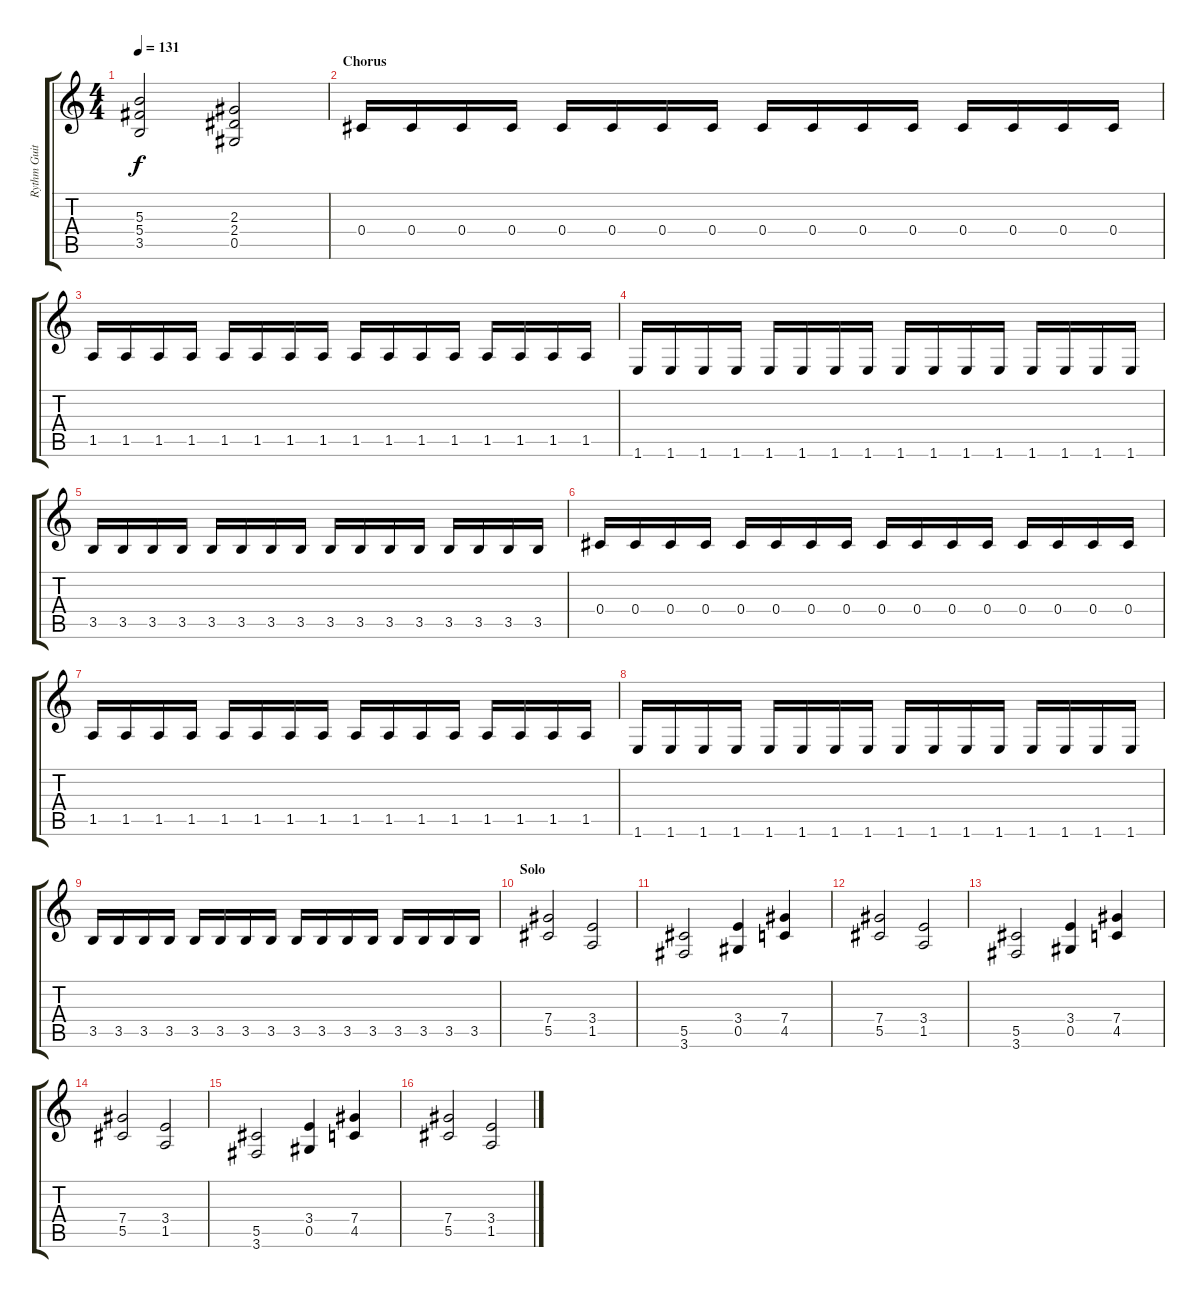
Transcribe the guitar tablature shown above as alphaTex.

\track ("Rythm Guitar" "Rythm Guit") {instrument distortionguitar}
\staff {score tabs}
\tuning (Eb4 Bb3 Gb3 Db3 Ab2 Eb2) {hide}
\ts (4 4)
\tempo 131
\clef g2
\ks c
(5.3 5.4 3.5).2{dy f} (2.3 2.4 0.5).2 |
\section ("" "Chorus")
0.4.16 0.4.16 0.4.16 0.4.16 0.4.16 0.4.16 0.4.16 0.4.16 0.4.16 0.4.16 0.4.16 0.4.16 0.4.16 0.4.16 0.4.16 0.4.16 |
1.5.16 1.5.16 1.5.16 1.5.16 1.5.16 1.5.16 1.5.16 1.5.16 1.5.16 1.5.16 1.5.16 1.5.16 1.5.16 1.5.16 1.5.16 1.5.16 |
1.6.16 1.6.16 1.6.16 1.6.16 1.6.16 1.6.16 1.6.16 1.6.16 1.6.16 1.6.16 1.6.16 1.6.16 1.6.16 1.6.16 1.6.16 1.6.16 |
3.5.16 3.5.16 3.5.16 3.5.16 3.5.16 3.5.16 3.5.16 3.5.16 3.5.16 3.5.16 3.5.16 3.5.16 3.5.16 3.5.16 3.5.16 3.5.16 |
0.4.16 0.4.16 0.4.16 0.4.16 0.4.16 0.4.16 0.4.16 0.4.16 0.4.16 0.4.16 0.4.16 0.4.16 0.4.16 0.4.16 0.4.16 0.4.16 |
1.5.16 1.5.16 1.5.16 1.5.16 1.5.16 1.5.16 1.5.16 1.5.16 1.5.16 1.5.16 1.5.16 1.5.16 1.5.16 1.5.16 1.5.16 1.5.16 |
1.6.16 1.6.16 1.6.16 1.6.16 1.6.16 1.6.16 1.6.16 1.6.16 1.6.16 1.6.16 1.6.16 1.6.16 1.6.16 1.6.16 1.6.16 1.6.16 |
3.5.16 3.5.16 3.5.16 3.5.16 3.5.16 3.5.16 3.5.16 3.5.16 3.5.16 3.5.16 3.5.16 3.5.16 3.5.16 3.5.16 3.5.16 3.5.16 |
\section ("" "Solo")
(7.4 5.5).2 (3.4 1.5).2 |
(5.5 3.6).2 (3.4 0.5).4 (7.4 4.5).4 |
(7.4 5.5).2 (3.4 1.5).2 |
(5.5 3.6).2 (3.4 0.5).4 (7.4 4.5).4 |
(7.4 5.5).2 (3.4 1.5).2 |
(5.5 3.6).2 (3.4 0.5).4 (7.4 4.5).4 |
(7.4 5.5).2 (3.4 1.5).2
